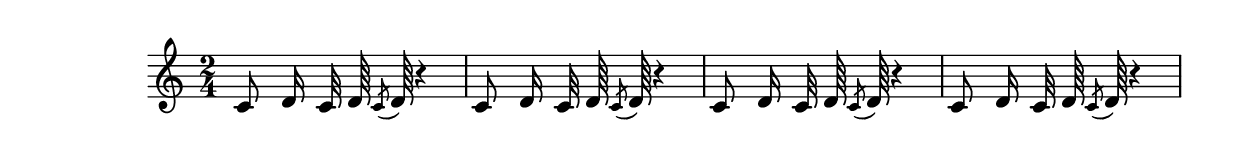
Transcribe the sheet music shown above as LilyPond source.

%% DO NOT EDIT this file manually; it is automatically
%% generated from LSR http://lsr.dsi.unimi.it
%% Make any changes in LSR itself, or in Documentation/snippets/new/ ,
%% and then run scripts/auxiliar/makelsr.py
%%
%% This file is in the public domain.
\version "2.14.0"

\header {
  lsrtags = "rhythms, tweaks-and-overrides"

%% Translation of GIT committish: 615cbf212fdaf0b220b3330da417d0c3602494f2
  texidoces = "

Se pueden imprimir estilos alternativos del corchete o gancho de las
corcheas y figuras menores, mediante la sobreescritura de la propiedad
@code{flag} del objeto @code{Stem}.  Son valores válidos
@code{modern-straight-flag} y @code{old-straight-flag}.

"
  doctitlees = "Uso de estilos alternativos para los corchetes"



  texidoc = "
Alternative styles of flag on eighth and shorter notes can be displayed
by overriding the @code{flag} property of @code{Stem}.  Valid values
are @code{modern-straight-flag} and @code{old-straight-flag}.

"
  doctitle = "Using alternative flag styles"
} % begin verbatim

testnotes = {
  \autoBeamOff
  c8 d16 c32 d64 \acciaccatura { c8 } d64 r4
}

\relative c' {
  \time 2/4
  \testnotes

  \override Stem #'flag = #modern-straight-flag
  \testnotes

  \override Stem #'flag = #old-straight-flag
  \testnotes

  \revert Stem #'flag
  \testnotes
}

